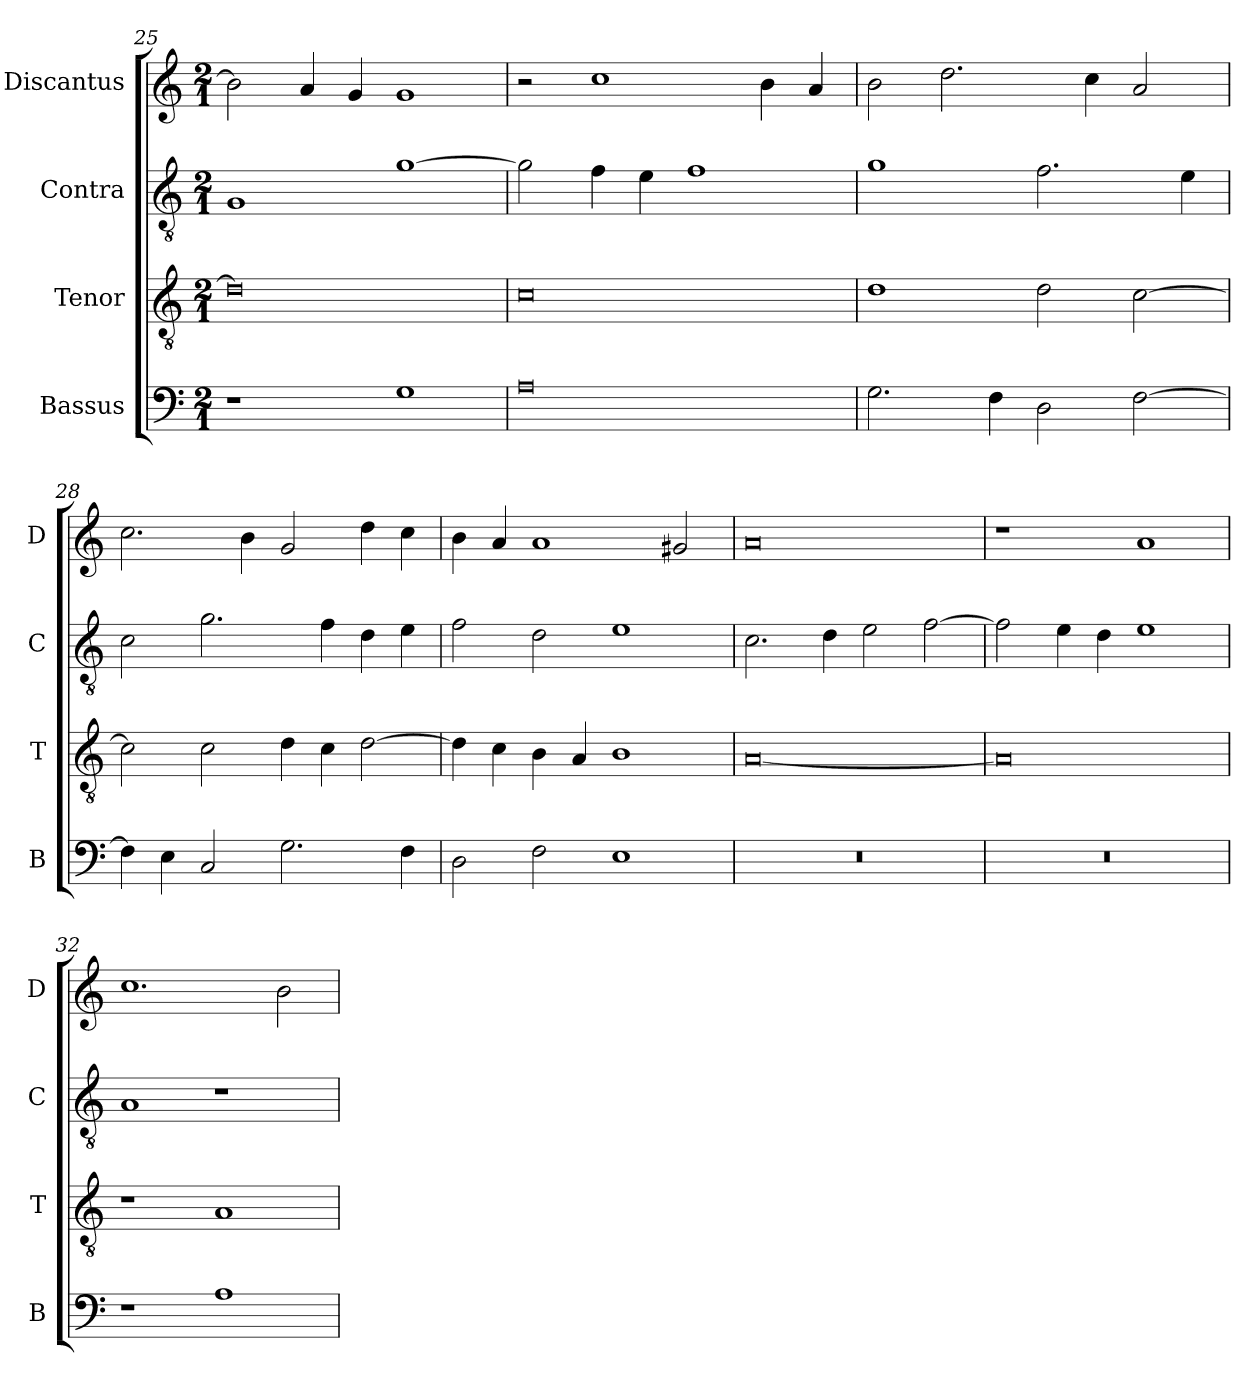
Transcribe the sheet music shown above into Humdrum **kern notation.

**kern	**kern	**kern	**kern
*part4	*part3	*part2	*part1
*staff4	*staff3	*staff2	*staff1
*I"Bassus	*I"Tenor	*I"Contra	*I"Discantus
*I'B	*I'T	*I'C	*I'D
*clefF4	*clefGv2	*clefGv2	*clefG2
*k[]	*k[]	*k[]	*k[]
*M2/1	*M2/1	*M2/1	*M2/1
=25	=25	=25	=25
1r	0d]	1G	2b\]
.	.	.	4a/
.	.	.	4g/
1G	.	[1g	1g
=26	=26	=26	=26
0A	0c	2g\]	2r
.	.	4f\	1cc
.	.	4e\	.
.	.	1f	.
.	.	.	4b\
.	.	.	4a/
=27	=27	=27	=27
2.G\	1d	1g	2b\
.	.	.	2.dd\
4F\	.	.	.
2D\	2d\	2.f\	.
.	.	.	4cc\
[2F\	[2c\	.	2a/
.	.	4e\	.
=28	=28	=28	=28
4F\]	2c\]	2c\	2.cc\
4E\	.	.	.
2C/	2c\	2.g\	.
.	.	.	4b\
2.G\	4d\	.	2g/
.	4c\	4f\	.
.	[2d\	4d\	4dd\
4F\	.	4e\	4cc\
=29	=29	=29	=29
2D\	4d\]	2f\	4b\
.	4c\	.	4a/
2F\	4B\	2d\	1a
.	4A/	.	.
1E	1B	1e	.
.	.	.	2g#X/
=30	=30	=30	=30
0r	[0A	2.c\	0a
.	.	4d\	.
.	.	2e\	.
.	.	[2f\	.
=31	=31	=31	=31
0r	0A]	2f\]	1r
.	.	4e\	.
.	.	4d\	.
.	.	1e	1a
=32	=32	=32	=32
1r	1r	1A	1.cc
1A	1A	1r	.
.	.	.	2b\
=	=	=	=
*-	*-	*-	*-
